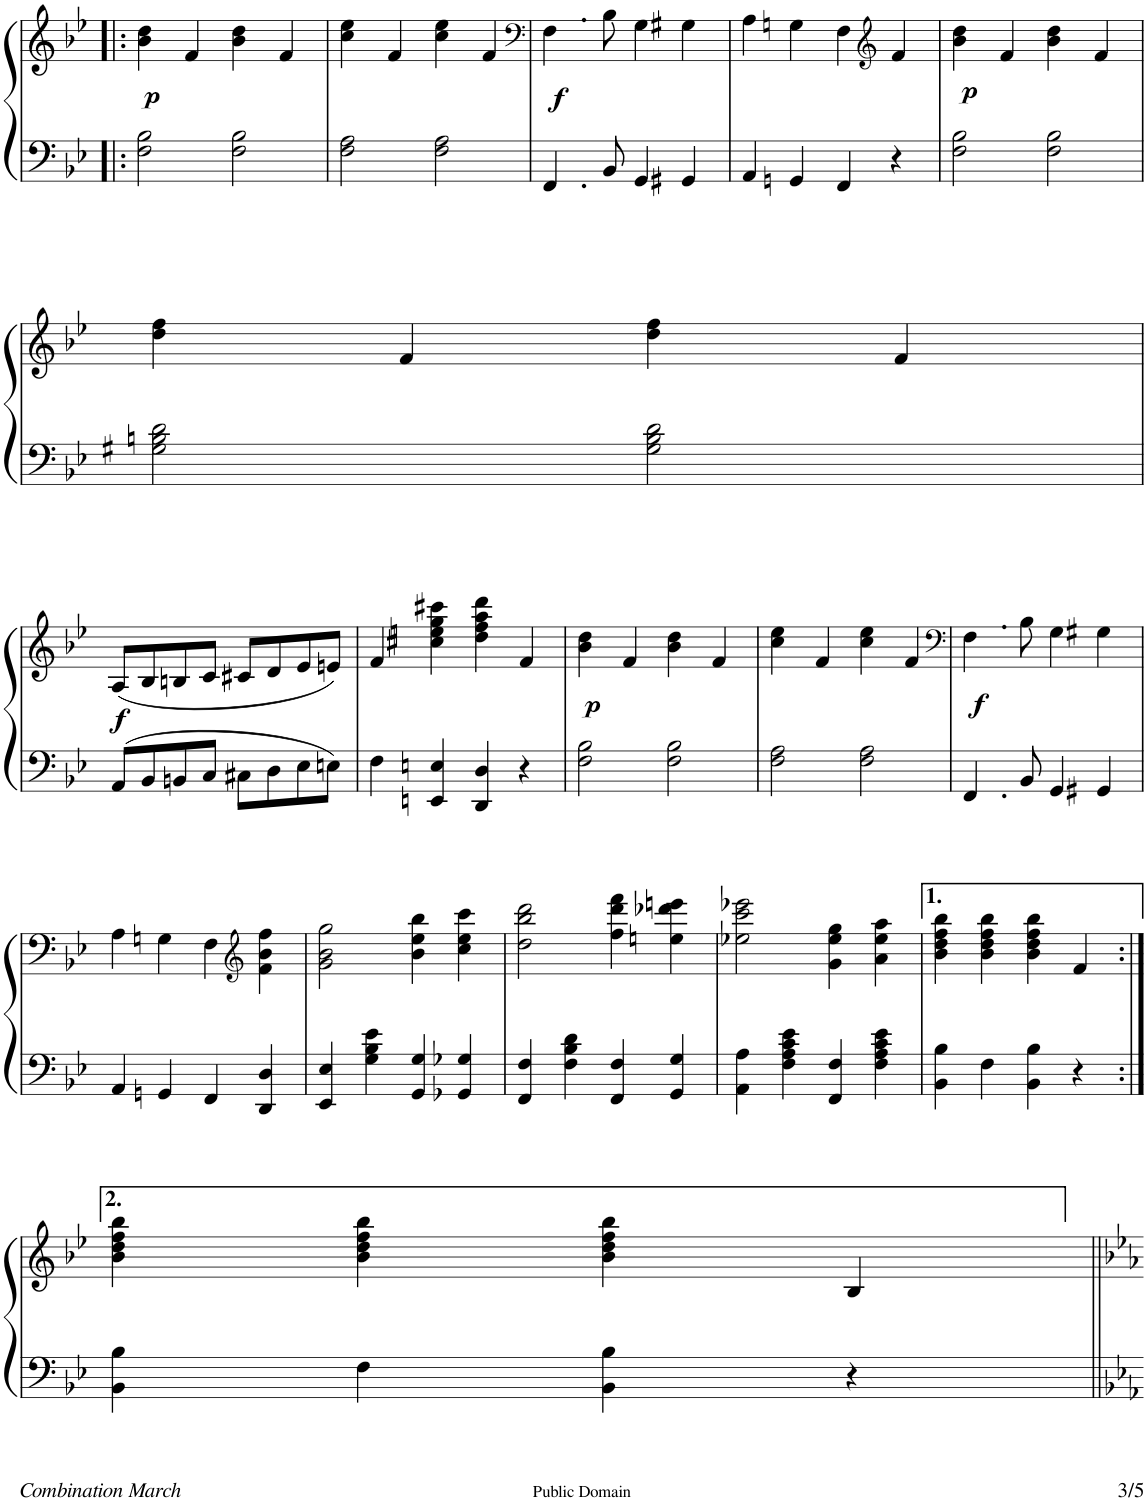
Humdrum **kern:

**kern	**kern	**dynam
*part1	*part1	*part1
*staff2	*staff1	*staff1/2
*I"Piano	*	*
*I'Pno.	*	*
!!LO:PB:g=z
*clefF4	*clefG2	*
*k[b-e-]	*k[b-e-]	*
*B-:	*B-:	*
*M4/4	*M4/4	*
*met(c)	*met(c)	*
=31!|:	=31!|:	=31!|:
!	!	!LO:DY:b
2F\ 2B-\	4b-\ 4dd\	p
.	4f/	.
2F\ 2B-\	4b-\ 4dd\	.
.	4f/	.
=32	=32	=32
2F\ 2A\	4cc\ 4ee-\	.
.	4f/	.
2F\ 2A\	4cc\ 4ee-\	.
.	4f/	.
=33	=33	=33
*	*clefF4	*
!	!	!LO:DY:b
4.FF/	4.F\	f
8BB-/	8B-\	.
4GG/	4G\	.
4GG#X/	4G#X\	.
=34	=34	=34
4AA/	4A\	.
4GGn/	4Gn\	.
4FF/	4F\	.
*	*clefG2	*
4r	4f/	.
=35	=35	=35
!	!	!LO:DY:b
2F\ 2B-\	4b-\ 4dd\	p
.	4f/	.
2F\ 2B-\	4b-\ 4dd\	.
.	4f/	.
!!LO:LB:g=z
=36	=36	=36
2G#X\ 2Bn\ 2d\	4dd\ 4ff\	.
.	4f/	.
2G#\ 2B\ 2d\	4dd\ 4ff\	.
.	4f/	.
!!LO:LB:g=z
=37	=37	=37
!	!	!LO:DY:b
8AA/L	(8A/L	f
8BB-/	8B-/	.
8BBn/	8Bn/	.
8C/J	8c/J	.
8C#X\L	8c#X/L	.
8D\	8d/	.
8E-\	8e-/	.
8En\J	8en/J)	.
=38	=38	=38
4F\	4f/	.
4EEn/ 4En/	4cc#X\ 4een\ 4gg\ 4ccc#X\	.
4DD/ 4D/	4dd\ 4ff\ 4aa\ 4ddd\	.
4r	4f/	.
=39	=39	=39
!	!	!LO:DY:b
2F\ 2B-\	4b-\ 4dd\	p
.	4f/	.
2F\ 2B-\	4b-\ 4dd\	.
.	4f/	.
=40	=40	=40
2F\ 2A\	4cc\ 4ee-\	.
.	4f/	.
2F\ 2A\	4cc\ 4ee-\	.
.	4f/	.
=41	=41	=41
*	*clefF4	*
!	!	!LO:DY:b
4.FF/	4.F\	f
8BB-/	8B-\	.
4GG/	4G\	.
4GG#X/	4G#X\	.
!!LO:LB:g=z
=42	=42	=42
4AA/	4A\	.
4GGn/	4Gn\	.
4FF/	4F\	.
*	*clefG2	*
4DD/ 4D/	4f\ 4b-\ 4ff\	.
=43	=43	=43
4EE-/ 4E-/	2g\ 2b-\ 2gg\	.
4G\ 4B-\ 4e-\	.	.
4GG/ 4G/	4b-\ 4ee-\ 4bb-\	.
4GG-X/ 4G-X/	4cc\ 4ee-\ 4ccc\	.
=44	=44	=44
4FF/ 4F/	2dd\ 2bb-\ 2ddd\	.
4F\ 4B-\ 4d\	.	.
4FF/ 4F/	4ff\ 4ddd\ 4fff\	.
4GG/ 4G/	4een\ 4ddd-X\ 4eeen\	.
=45	=45	=45
4AA\ 4A\	2ee-X\ 2ccc\ 2eee-X\	.
4F\ 4A\ 4c\ 4e-\	.	.
4FF/ 4F/	4g\ 4ee-\ 4gg\	.
4F\ 4A\ 4c\ 4e-\	4a\ 4ee-\ 4aa\	.
=46	=46	=46
4BB-\ 4B-\	4b-\ 4dd\ 4ff\ 4bb-\	.
4F\	4b-\ 4dd\ 4ff\ 4bb-\	.
4BB-\ 4B-\	4b-\ 4dd\ 4ff\ 4bb-\	.
4r	4f/	.
!!LO:LB:g=z
=47:|!	=47:|!	=47:|!
4BB-\ 4B-\	4b-\ 4dd\ 4ff\ 4bb-\	.
4F\	4b-\ 4dd\ 4ff\ 4bb-\	.
4BB-\ 4B-\	4b-\ 4dd\ 4ff\ 4bb-\	.
4r	4B-/	.
=||	=||	=||
*-	*-	*-
